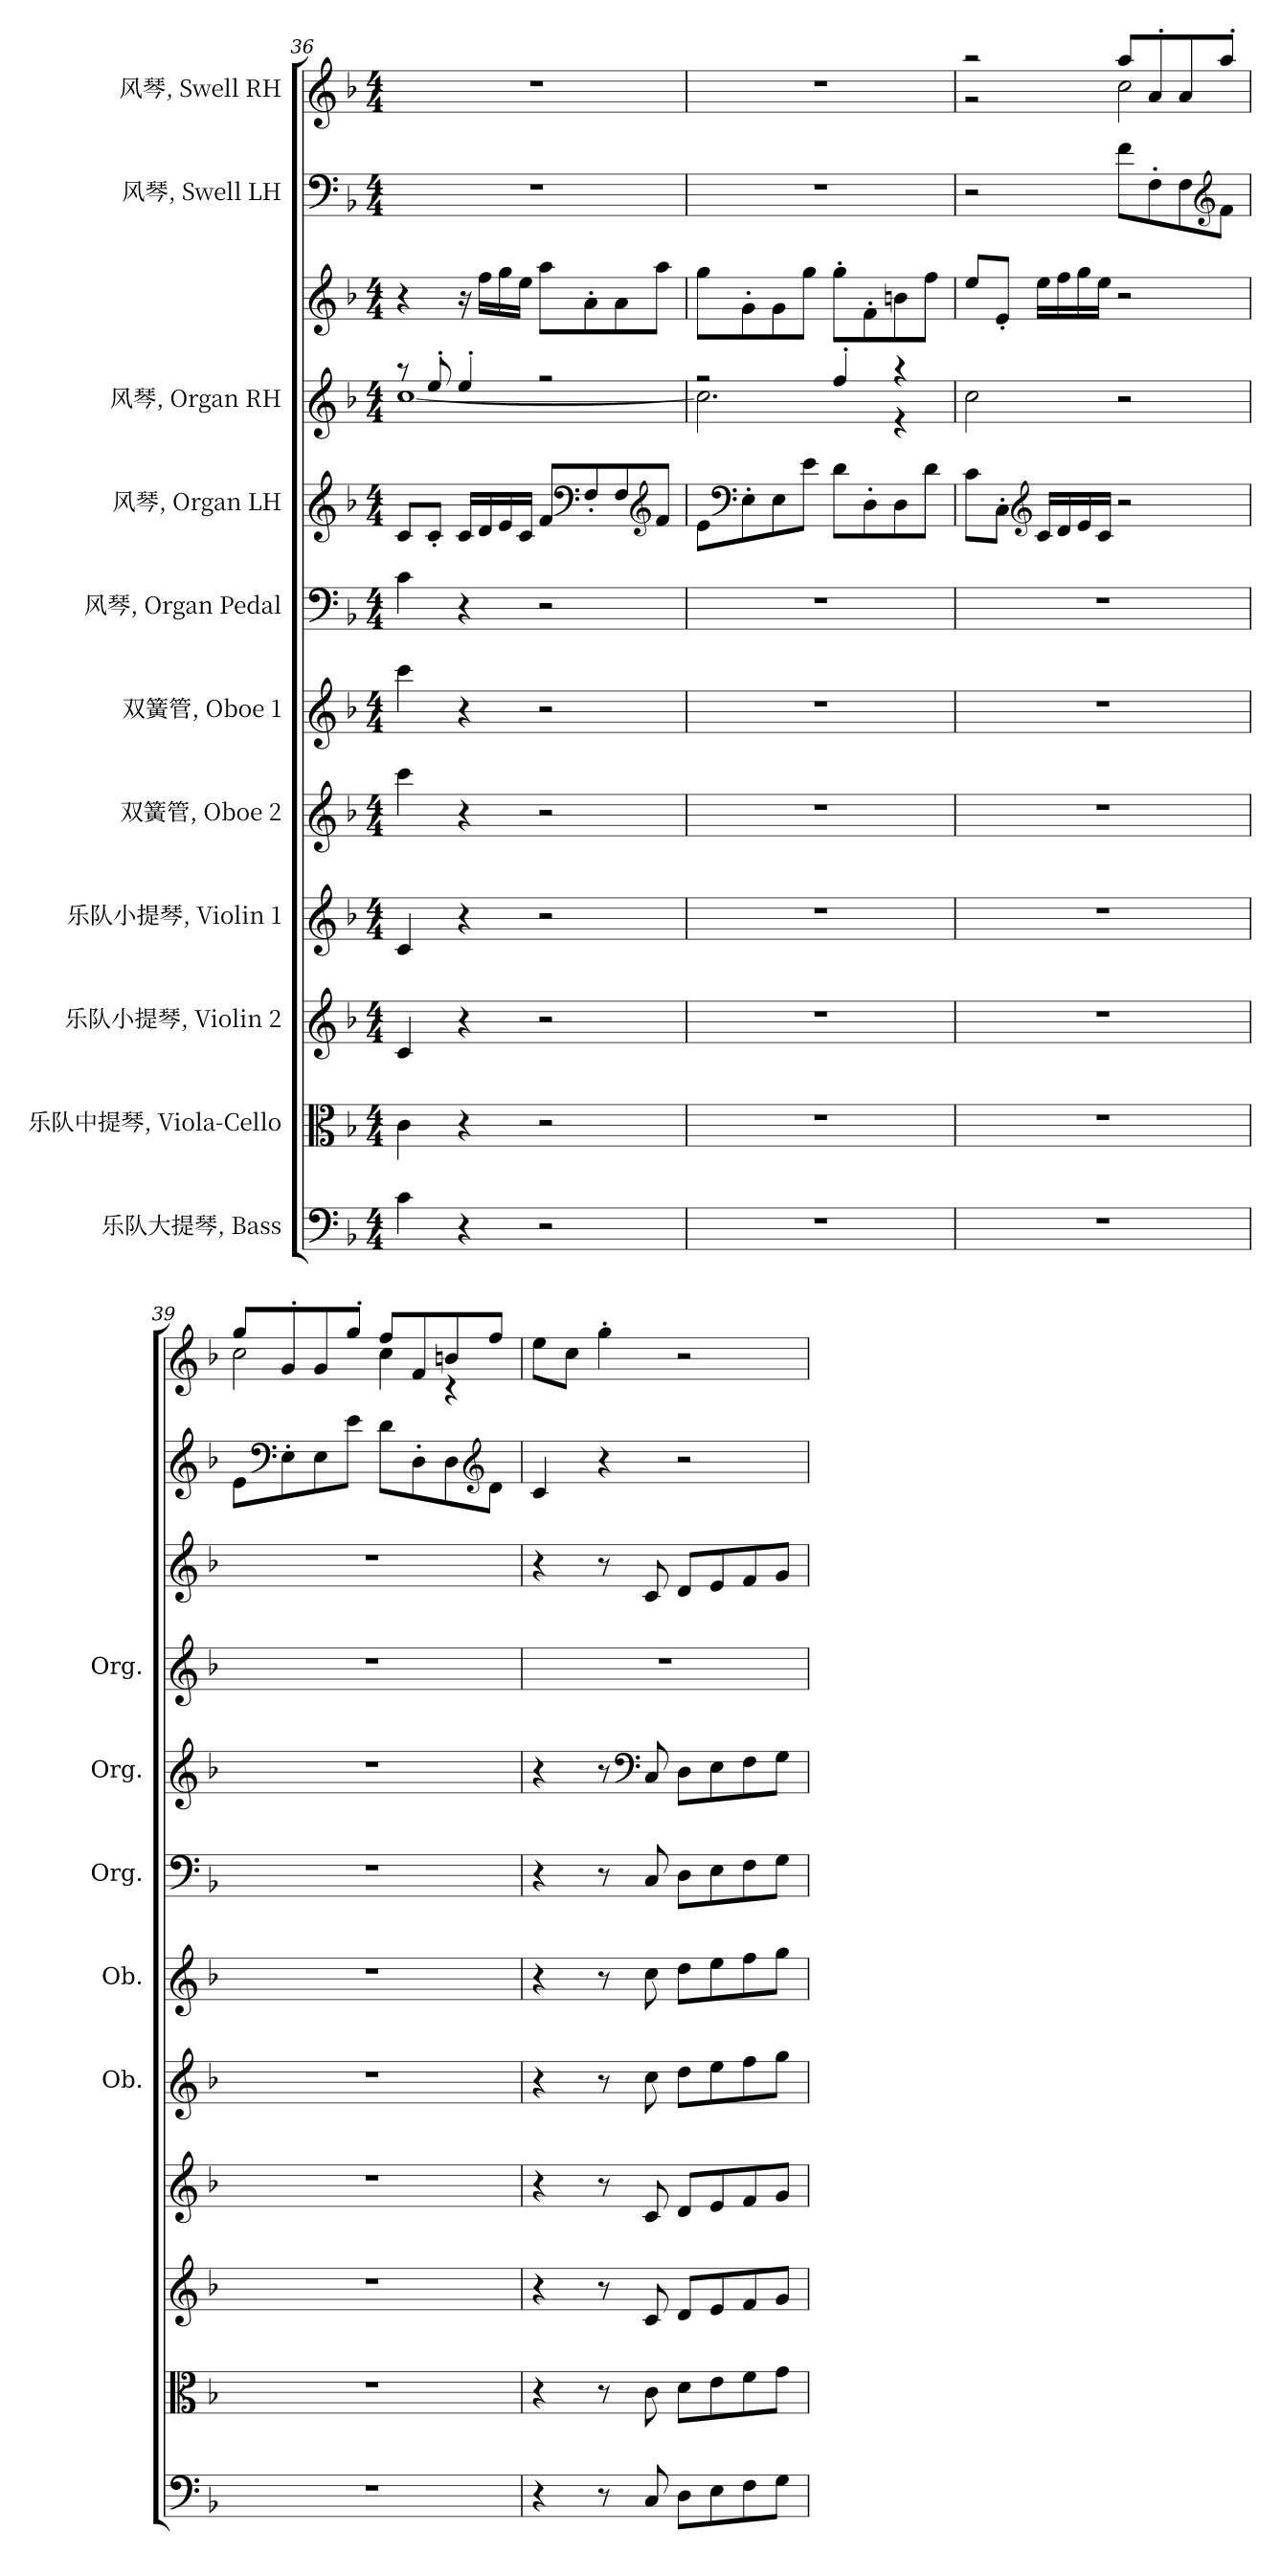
**kern	**kern	**kern	**kern	**kern	**kern	**kern	**kern	**kern	**kern	**kern	**kern
*part11	*part10	*part9	*part8	*part7	*part6	*part5	*part4	*part3	*part3	*part2	*part1
*staff12	*staff11	*staff10	*staff9	*staff8	*staff7	*staff6	*staff5	*staff4	*staff3	*staff2	*staff1
*I"乐队大提琴, Bass	*I"乐队中提琴, Viola-Cello	*I"乐队小提琴, Violin 2	*I"乐队小提琴, Violin 1	*I"双簧管, Oboe 2	*I"双簧管, Oboe 1	*I"风琴, Organ Pedal	*I"风琴, Organ LH	*I"风琴, Organ RH	*	*I"风琴, Swell LH	*I"风琴, Swell RH
*	*	*	*	*I'Ob.	*I'Ob.	*I'Org.	*I'Org.	*I'Org.	*	*	*
!!LO:PB:g=z
*clefF4	*clefC3	*clefG2	*clefG2	*clefG2	*clefG2	*clefF4	*clefG2	*clefG2	*clefG2	*clefF4	*clefG2
*k[b-]	*k[b-]	*k[b-]	*k[b-]	*k[b-]	*k[b-]	*k[b-]	*k[b-]	*k[b-]	*k[b-]	*k[b-]	*k[b-]
*M4/4	*M4/4	*M4/4	*M4/4	*M4/4	*M4/4	*M4/4	*M4/4	*M4/4	*M4/4	*M4/4	*M4/4
=36	=36	=36	=36	=36	=36	=36	=36	=36	=36	=36	=36
*	*	*	*	*	*	*	*	*^	*	*	*
4c\	4c\	4c/	4c/	4ccc\	4ccc\	4c\	8c/L	8r	[1cc	4r	1r	1r
.	.	.	.	.	.	.	8c'/J	8ee'/	.	.	.	.
4r	4r	4r	4r	4r	4r	4r	16c/LL	4ee'/	.	16r	.	.
.	.	.	.	.	.	.	16d/	.	.	16ff\LL	.	.
.	.	.	.	.	.	.	16e/	.	.	16gg\	.	.
.	.	.	.	.	.	.	16c/JJ	.	.	16ee\JJ	.	.
2r	2r	2r	2r	2r	2r	2r	8f/L	2r	.	8aa\L	.	.
*	*	*	*	*	*	*	*clefF4	*	*	*	*	*
.	.	.	.	.	.	.	8F'/	.	.	8a'\	.	.
.	.	.	.	.	.	.	8F/	.	.	8a\	.	.
*	*	*	*	*	*	*	*clefG2	*	*	*	*	*
.	.	.	.	.	.	.	8f/J	.	.	8aa\J	.	.
=37	=37	=37	=37	=37	=37	=37	=37	=37	=37	=37	=37	=37
1r	1r	1r	1r	1r	1r	1r	8e\L	2r	2.cc\]	8gg\L	1r	1r
*	*	*	*	*	*	*	*clefF4	*	*	*	*	*
.	.	.	.	.	.	.	8E'\	.	.	8g'\	.	.
.	.	.	.	.	.	.	8E\	.	.	8g\	.	.
.	.	.	.	.	.	.	8e\J	.	.	8gg\J	.	.
.	.	.	.	.	.	.	8d\L	4ff'/	.	8gg'\L	.	.
.	.	.	.	.	.	.	8D'\	.	.	8f'\	.	.
.	.	.	.	.	.	.	8D\	4r	4r	8bn\	.	.
.	.	.	.	.	.	.	8d\J	.	.	8ff\J	.	.
*	*	*	*	*	*	*	*	*v	*v	*	*	*
=38	=38	=38	=38	=38	=38	=38	=38	=38	=38	=38	=38
*	*	*	*	*	*	*	*	*	*	*	*^
1r	1r	1r	1r	1r	1r	1r	8c\L	2cc\	8ee/L	2r	2r	2r
.	.	.	.	.	.	.	8C'\J	.	8e'/J	.	.	.
*	*	*	*	*	*	*	*clefG2	*	*	*	*	*
.	.	.	.	.	.	.	16c/LL	.	16ee\LL	.	.	.
.	.	.	.	.	.	.	16d/	.	16ff\	.	.	.
.	.	.	.	.	.	.	16e/	.	16gg\	.	.	.
.	.	.	.	.	.	.	16c/JJ	.	16ee\JJ	.	.	.
.	.	.	.	.	.	.	2r	2r	2r	8f\L	8aa/L	2cc\
.	.	.	.	.	.	.	.	.	.	8F'\	8a'/	.
.	.	.	.	.	.	.	.	.	.	8F\	8a/	.
*	*	*	*	*	*	*	*	*	*	*clefG2	*	*
.	.	.	.	.	.	.	.	.	.	8f\J	8aa'/J	.
!!LO:PB:g=z	!!
=39	=39	=39	=39	=39	=39	=39	=39	=39	=39	=39	=39	=39
1r	1r	1r	1r	1r	1r	1r	1r	1r	1r	8e\L	8gg/L	2cc\
*	*	*	*	*	*	*	*	*	*	*clefF4	*	*
.	.	.	.	.	.	.	.	.	.	8E'\	8g'/	.
.	.	.	.	.	.	.	.	.	.	8E\	8g/	.
.	.	.	.	.	.	.	.	.	.	8e\J	8gg'/J	.
.	.	.	.	.	.	.	.	.	.	8d\L	8ff/L	4cc\
.	.	.	.	.	.	.	.	.	.	8D'\	8f/	.
.	.	.	.	.	.	.	.	.	.	8D\	8bn/	4r
*	*	*	*	*	*	*	*	*	*	*clefG2	*	*
.	.	.	.	.	.	.	.	.	.	8d\J	8ff/J	.
*	*	*	*	*	*	*	*	*	*	*	*v	*v
=40	=40	=40	=40	=40	=40	=40	=40	=40	=40	=40	=40
4r	4r	4r	4r	4r	4r	4r	4r	1r	4r	4c/	8ee\L
.	.	.	.	.	.	.	.	.	.	.	8cc\J
8r	8r	8r	8r	8r	8r	8r	8r	.	8r	4r	4gg'\
*	*	*	*	*	*	*	*clefF4	*	*	*	*
8C/	8c\	8c/	8c/	8cc\	8cc\	8C/	8C/	.	8c/	.	.
8D\L	8d\L	8d/L	8d/L	8dd\L	8dd\L	8D\L	8D\L	.	8d/L	2r	2r
8E\	8e\	8e/	8e/	8ee\	8ee\	8E\	8E\	.	8e/	.	.
8F\	8f\	8f/	8f/	8ff\	8ff\	8F\	8F\	.	8f/	.	.
8G\J	8g\J	8g/J	8g/J	8gg\J	8gg\J	8G\J	8G\J	.	8g/J	.	.
=	=	=	=	=	=	=	=	=	=	=	=
*-	*-	*-	*-	*-	*-	*-	*-	*-	*-	*-	*-
